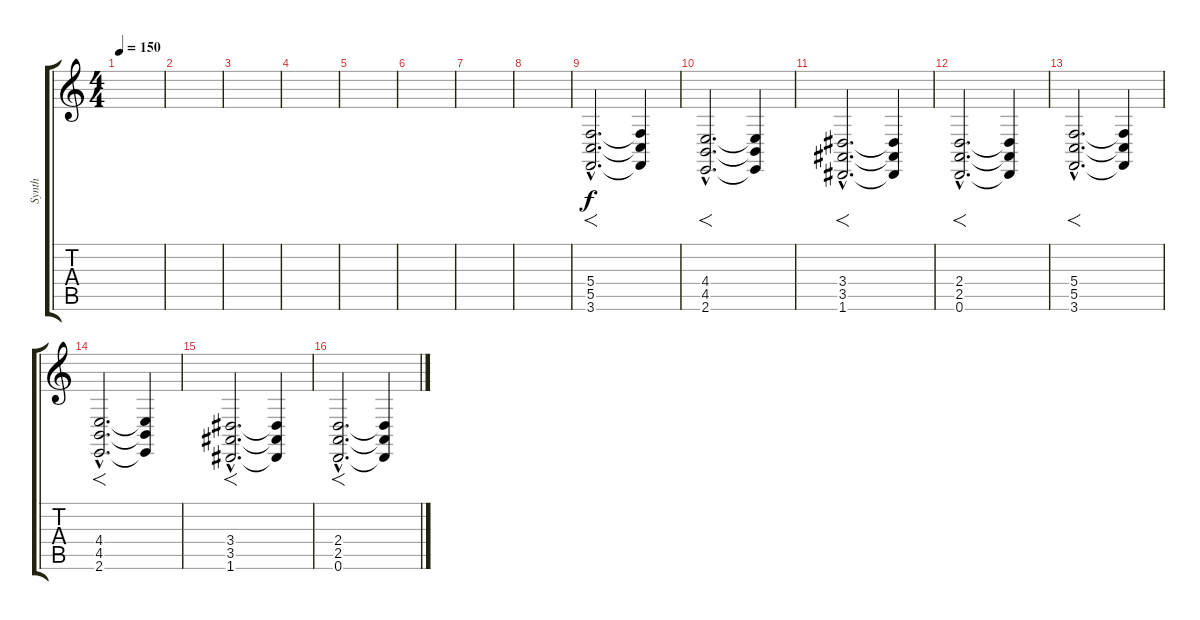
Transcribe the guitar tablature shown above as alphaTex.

\track ("Synth" "Synth") {instrument stringensemble1}
\staff {score tabs}
\tuning (D4 A3 F3 C3 G2 D2) {hide}
\ts (4 4)
\tempo 150
\clef g2
\ks c
|
|
|
|
|
|
|
|
(5.4{hac} 5.5{hac} 3.6{hac}).2{f d} (5.4{t} 5.5{t} 3.6{t}).4 |
(4.4{hac} 4.5{hac} 2.6{hac}).2{f d} (4.4{t} 4.5{t} 2.6{t}).4 |
(3.4{hac} 3.5{hac} 1.6{hac}).2{f d} (3.4{t} 3.5{t} 1.6{t}).4 |
(2.4{hac} 2.5{hac} 0.6{hac}).2{f d} (2.4{t} 2.5{t} 0.6{t}).4 |
(5.4{hac} 5.5{hac} 3.6{hac}).2{f d} (5.4{t} 5.5{t} 3.6{t}).4 |
(4.4{hac} 4.5{hac} 2.6{hac}).2{f d} (4.4{t} 4.5{t} 2.6{t}).4 |
(3.4{hac} 3.5{hac} 1.6{hac}).2{f d} (3.4{t} 3.5{t} 1.6{t}).4 |
(2.4{hac} 2.5{hac} 0.6{hac}).2{f d} (2.4{t} 2.5{t} 0.6{t}).4
